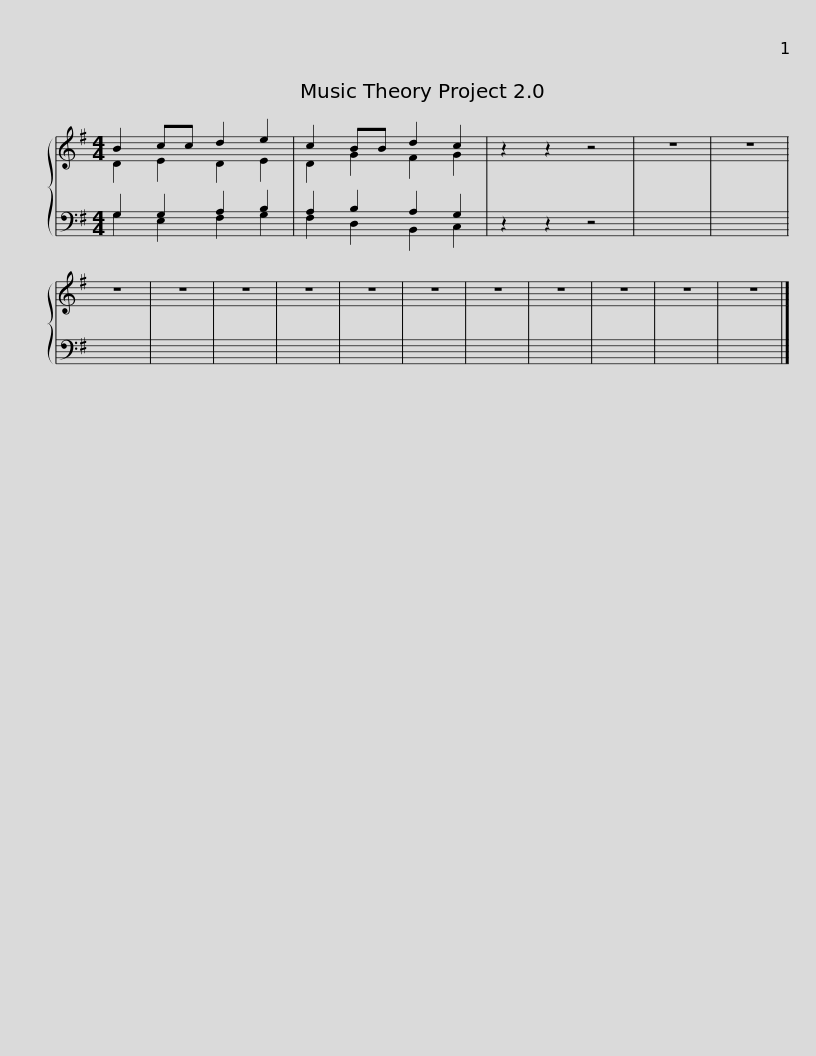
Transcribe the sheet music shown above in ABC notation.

X:1
%%score { ( 1 2 ) | ( 3 4 ) }
L:1/8
M:4/4
I:linebreak $
K:G
V:1 treble
V:2 treble
V:3 bass
V:4 bass
V:1
 B2 cc d2 e2 | c2 BB d2 c2 | z2 z2 z4 | z8 | z8 | %5
 z8 | z8 | z8 | z8 | z8 | %10
 z8 | z8 | z8 | z8 |$ z8 | %15
 z8 |] %16
V:2
 D2 E2 D2 E2 | D2 G2 F2 G2 | z2 z2 z4 | x8 | x8 | %5
 x8 | x8 | x8 | x8 | x8 | %10
 x8 | x8 | x8 | x8 |$ x8 | %15
 x8 |] %16
V:3
 G,2 G,2 A,2 B,2 | A,2 B,2 A,2 G,2 | z2 z2 z4 | x8 | x8 | %5
 x8 | x8 | x8 | x8 | x8 | %10
 x8 | x8 | x8 | x8 |$ x8 | %15
 x8 |] %16
V:4
 G,2 E,2 F,2 G,2 | F,2 D,2 B,,2 C,2 | z2 z2 z4 | x8 | x8 | %5
 x8 | x8 | x8 | x8 | x8 | %10
 x8 | x8 | x8 | x8 |$ x8 | %15
 x8 |] %16
